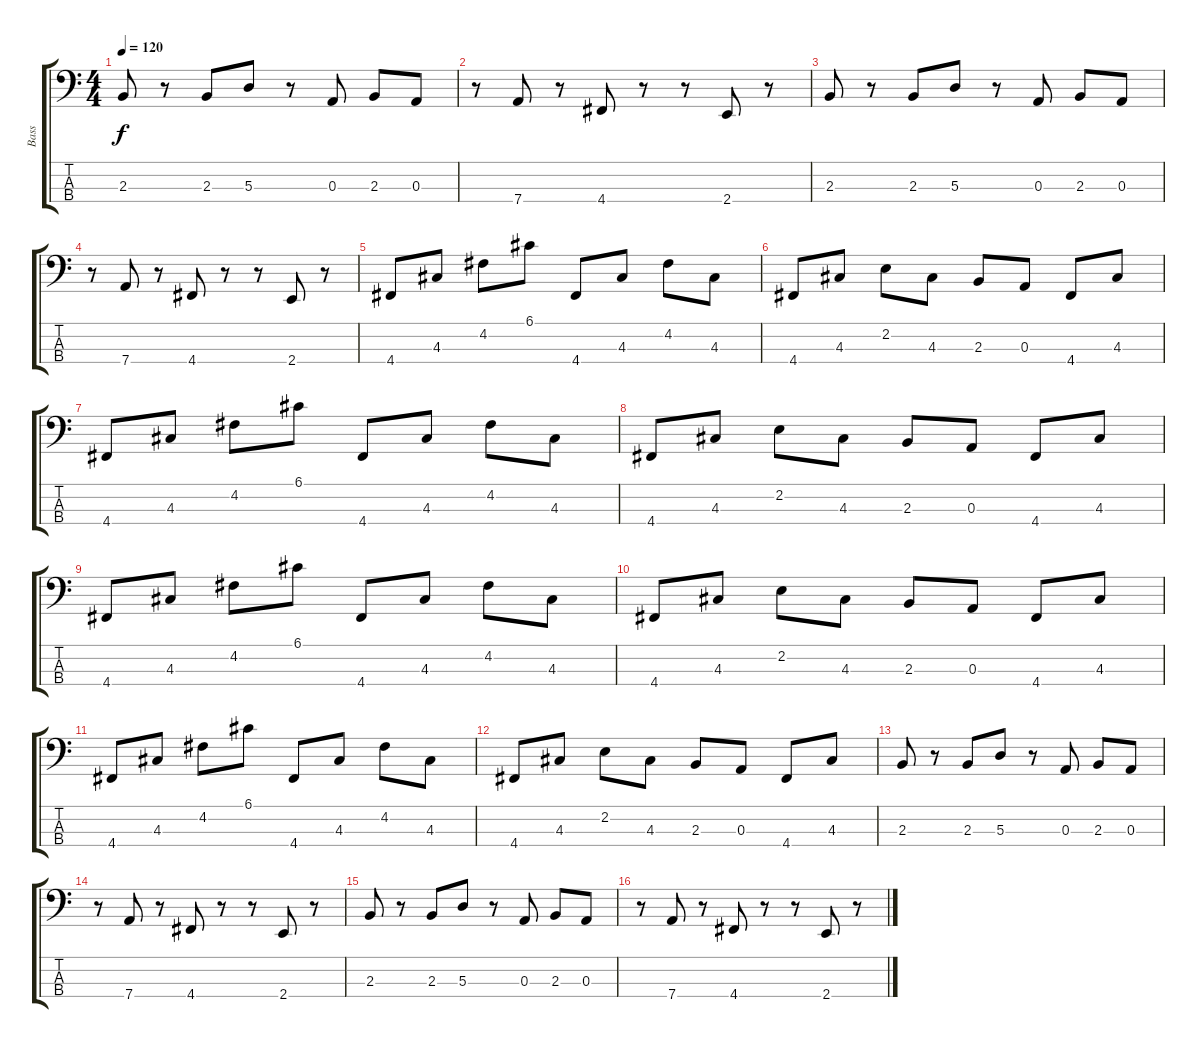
\track ("Bass" "Bass") {instrument synthbass2}
\staff {score tabs}
\tuning (G2 D2 A1 D1) {hide}
\ts (4 4)
\tempo 120
\clef f4
\ks c
2.3.8{dy f} r.8 2.3.8 5.3.8 r.8 0.3.8 2.3.8 0.3.8 |
r.8 7.4.8 r.8 4.4.8 r.8 r.8 2.4.8 r.8 |
2.3.8 r.8 2.3.8 5.3.8 r.8 0.3.8 2.3.8 0.3.8 |
r.8 7.4.8 r.8 4.4.8 r.8 r.8 2.4.8 r.8 |
4.4.8 4.3.8 4.2.8 6.1.8 4.4.8 4.3.8 4.2.8 4.3.8 |
4.4.8 4.3.8 2.2.8 4.3.8 2.3.8 0.3.8 4.4.8 4.3.8 |
4.4.8 4.3.8 4.2.8 6.1.8 4.4.8 4.3.8 4.2.8 4.3.8 |
4.4.8 4.3.8 2.2.8 4.3.8 2.3.8 0.3.8 4.4.8 4.3.8 |
4.4.8 4.3.8 4.2.8 6.1.8 4.4.8 4.3.8 4.2.8 4.3.8 |
4.4.8 4.3.8 2.2.8 4.3.8 2.3.8 0.3.8 4.4.8 4.3.8 |
4.4.8 4.3.8 4.2.8 6.1.8 4.4.8 4.3.8 4.2.8 4.3.8 |
4.4.8 4.3.8 2.2.8 4.3.8 2.3.8 0.3.8 4.4.8 4.3.8 |
2.3.8 r.8 2.3.8 5.3.8 r.8 0.3.8 2.3.8 0.3.8 |
r.8 7.4.8 r.8 4.4.8 r.8 r.8 2.4.8 r.8 |
2.3.8 r.8 2.3.8 5.3.8 r.8 0.3.8 2.3.8 0.3.8 |
r.8 7.4.8 r.8 4.4.8 r.8 r.8 2.4.8 r.8
